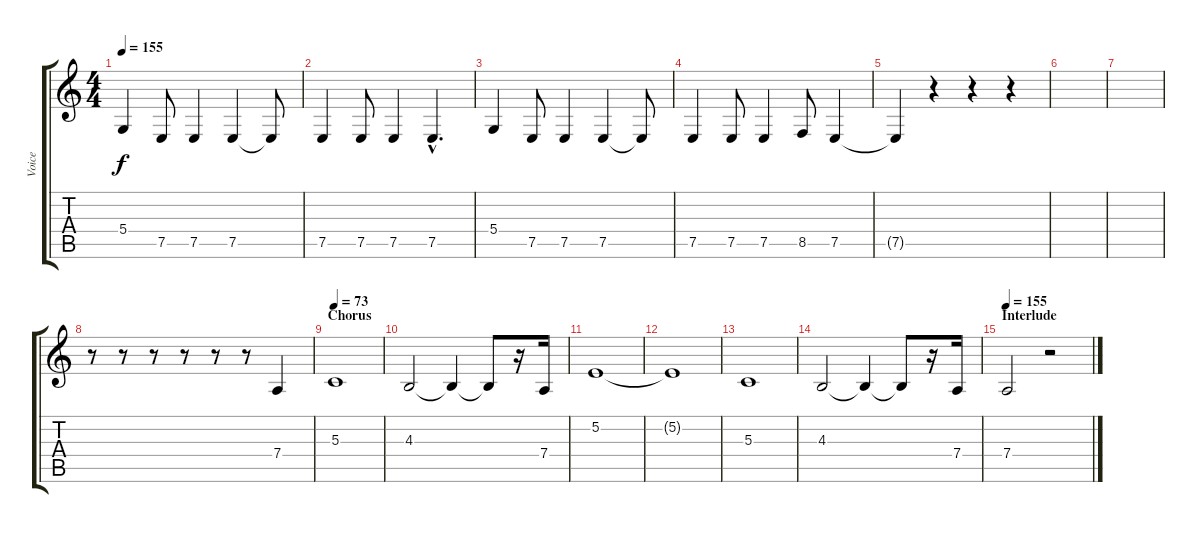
\track ("Voice" "Voice") {instrument clarinet}
\staff {score tabs}
\tuning (E4 B3 G3 D3 A2 E2) {hide}
\ts (4 4)
\tempo 155
\clef g2
\ks c
5.4.4{dy f} 7.5.8 7.5.4 7.5.4 7.5{t}.8 |
7.5.4 7.5.8 7.5.4 7.5{hac}.4{d} |
5.4.4 7.5.8 7.5.4 7.5.4 7.5{t}.8 |
7.5.4 7.5.8 7.5.4 8.5.8 7.5.4 |
7.5{t}.4 r.4 r.4 r.4 |
|
|
r.8 r.8 r.8 r.8 r.8 r.8 7.4.4 |
\section ("" "Chorus")
\tempo 73
5.3.1 |
4.3.2 4.3{t}.4 4.3{t}.8 r.16 7.4.16 |
5.2.1 |
5.2{t}.1 |
5.3.1 |
4.3.2 4.3{t}.4 4.3{t}.8 r.16 7.4.16 |
\section ("" "Interlude")
\tempo 155
7.4.2 r.2
